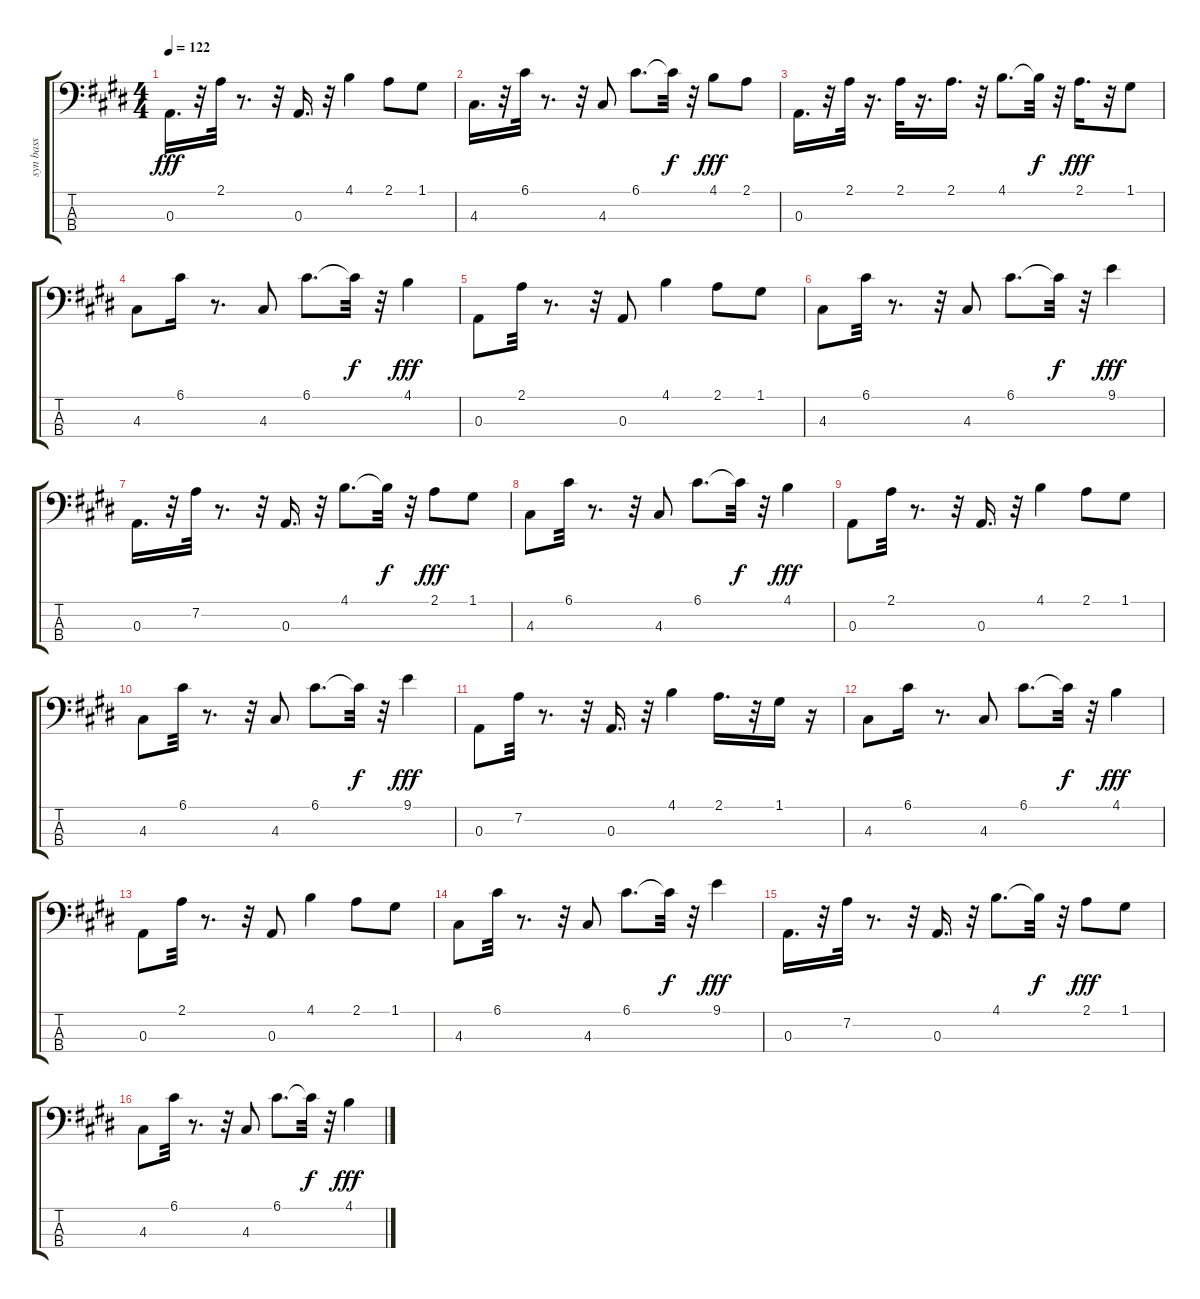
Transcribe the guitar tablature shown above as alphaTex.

\track ("syn bass" "syn bass") {instrument synthbass1}
\staff {score tabs}
\tuning (G2 D2 A1 E1) {hide}
\ts (4 4)
\tempo 122
\clef f4
\ks e
0.3.16{d dy fff} r.32 2.1.32 r.8{d} r.32 0.3.16{d} r.32 4.1.4 2.1.8 1.1.8 |
4.3.16{d} r.32 6.1.32 r.8{d} r.32 4.3.8 6.1.8{d} 6.1{t}.32{dy f} r.32 4.1.8{dy fff} 2.1.8 |
0.3.16{d} r.32 2.1.32 r.16{d} 2.1.32 r.16{d} 2.1.16{d} r.32 4.1.8{d} 4.1{t}.32{dy f} r.32 2.1.16{d dy fff} r.32 1.1.8 |
4.3.8 6.1.16 r.8{d} 4.3.8 6.1.8{d} 6.1{t}.32{dy f} r.32 4.1.4{dy fff} |
0.3.8 2.1.32 r.8{d} r.32 0.3.8 4.1.4 2.1.8 1.1.8 |
4.3.8 6.1.32 r.8{d} r.32 4.3.8 6.1.8{d} 6.1{t}.32{dy f} r.32 9.1.4{dy fff} |
0.3.16{d} r.32 7.2.32 r.8{d} r.32 0.3.16{d} r.32 4.1.8{d} 4.1{t}.32{dy f} r.32 2.1.8{dy fff} 1.1.8 |
4.3.8 6.1.32 r.8{d} r.32 4.3.8 6.1.8{d} 6.1{t}.32{dy f} r.32 4.1.4{dy fff} |
0.3.8 2.1.32 r.8{d} r.32 0.3.16{d} r.32 4.1.4 2.1.8 1.1.8 |
4.3.8 6.1.32 r.8{d} r.32 4.3.8 6.1.8{d} 6.1{t}.32{dy f} r.32 9.1.4{dy fff} |
0.3.8 7.2.32 r.8{d} r.32 0.3.16{d} r.32 4.1.4 2.1.16{d} r.32 1.1.16 r.16 |
4.3.8 6.1.16 r.8{d} 4.3.8 6.1.8{d} 6.1{t}.32{dy f} r.32 4.1.4{dy fff} |
0.3.8 2.1.32 r.8{d} r.32 0.3.8 4.1.4 2.1.8 1.1.8 |
4.3.8 6.1.32 r.8{d} r.32 4.3.8 6.1.8{d} 6.1{t}.32{dy f} r.32 9.1.4{dy fff} |
0.3.16{d} r.32 7.2.32 r.8{d} r.32 0.3.16{d} r.32 4.1.8{d} 4.1{t}.32{dy f} r.32 2.1.8{dy fff} 1.1.8 |
4.3.8 6.1.32 r.8{d} r.32 4.3.8 6.1.8{d} 6.1{t}.32{dy f} r.32 4.1.4{dy fff}
